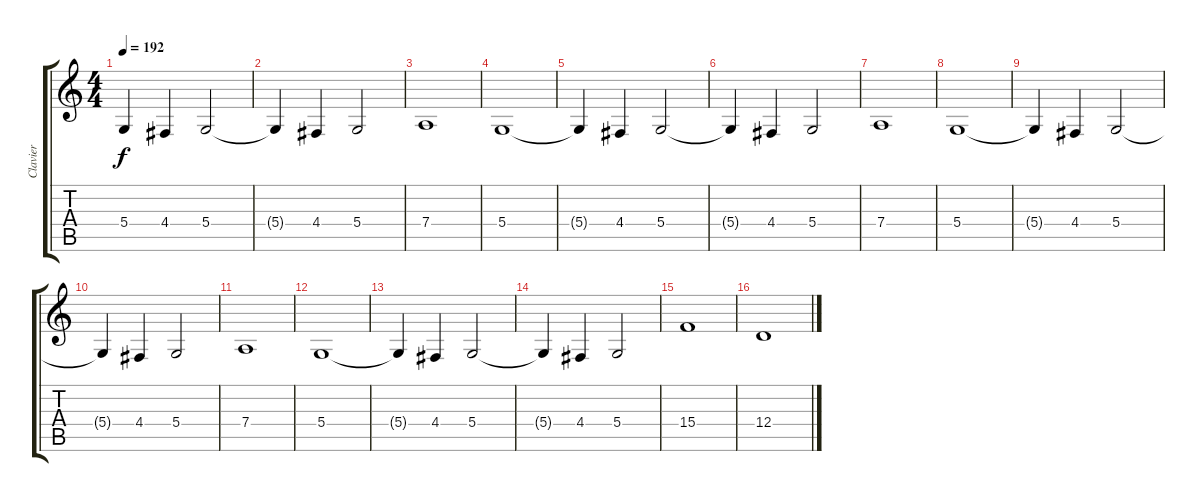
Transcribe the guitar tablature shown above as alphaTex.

\track ("Clavier" "Clavier") {instrument synthstrings1}
\staff {score tabs}
\tuning (E4 B3 G3 D3 A2 E2) {hide}
\ts (4 4)
\tempo 192
\clef g2
\ks c
5.4{t}.4{dy f} 4.4.4 5.4.2 |
5.4{t}.4 4.4.4 5.4.2 |
7.4.1 |
5.4.1 |
5.4{t}.4 4.4.4 5.4.2 |
5.4{t}.4 4.4.4 5.4.2 |
7.4.1 |
5.4.1 |
5.4{t}.4 4.4.4 5.4.2 |
5.4{t}.4 4.4.4 5.4.2 |
7.4.1 |
5.4.1 |
5.4{t}.4 4.4.4 5.4.2 |
5.4{t}.4 4.4.4 5.4.2 |
15.4.1 |
12.4.1
